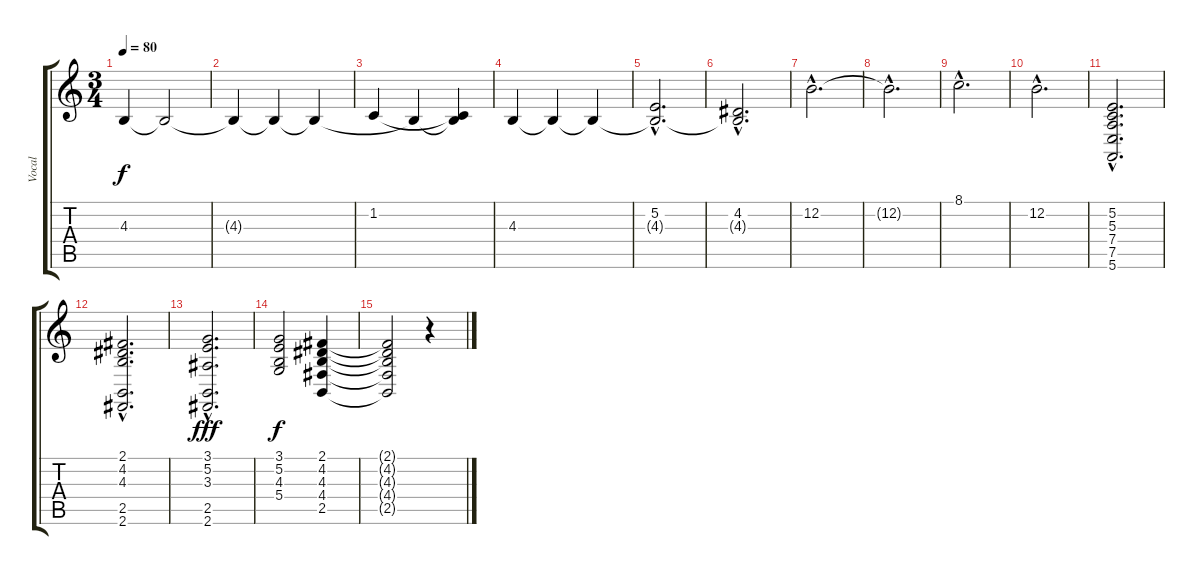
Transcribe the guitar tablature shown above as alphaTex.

\track ("Vocal" "Vocal") {instrument choiraahs}
\staff {score tabs}
\tuning (E4 B3 G3 D3 A2 E2) {hide}
\ts (3 4)
\tempo 80
\clef g2
\ks c
4.3.4{dy f} 4.3{t}.2 |
4.3{t}.4 4.3{t}.4 4.3{t}.4 |
1.2.4 4.3{t}.4 (1.2{t} 4.3{t}).4 |
4.3.4 4.3{t}.4 4.3{t}.4 |
(5.2{hac} 4.3{hac t}).2{d} |
(4.2{hac} 4.3{hac t}).2{d} |
12.2{hac}.2{d} |
12.2{hac t}.2{d} |
8.1{hac}.2{d} |
12.2{hac}.2{d} |
(5.2{hac} 5.3{hac} 7.4{hac} 7.5{hac} 5.6{hac}).2{d} |
(2.1{hac} 4.2{hac} 4.3{hac} 2.5{hac} 2.6{hac}).2{d} |
(3.1{hac} 5.2{hac} 3.3{hac} 2.5{hac} 2.6{hac}).2{d dy fff} |
(3.1 5.2 4.3 5.4).2{dy f} (2.1 4.2 4.3 4.4 2.5).4 |
(2.1{t} 4.2{t} 4.3{t} 4.4{t} 2.5{t}).2 r.4
